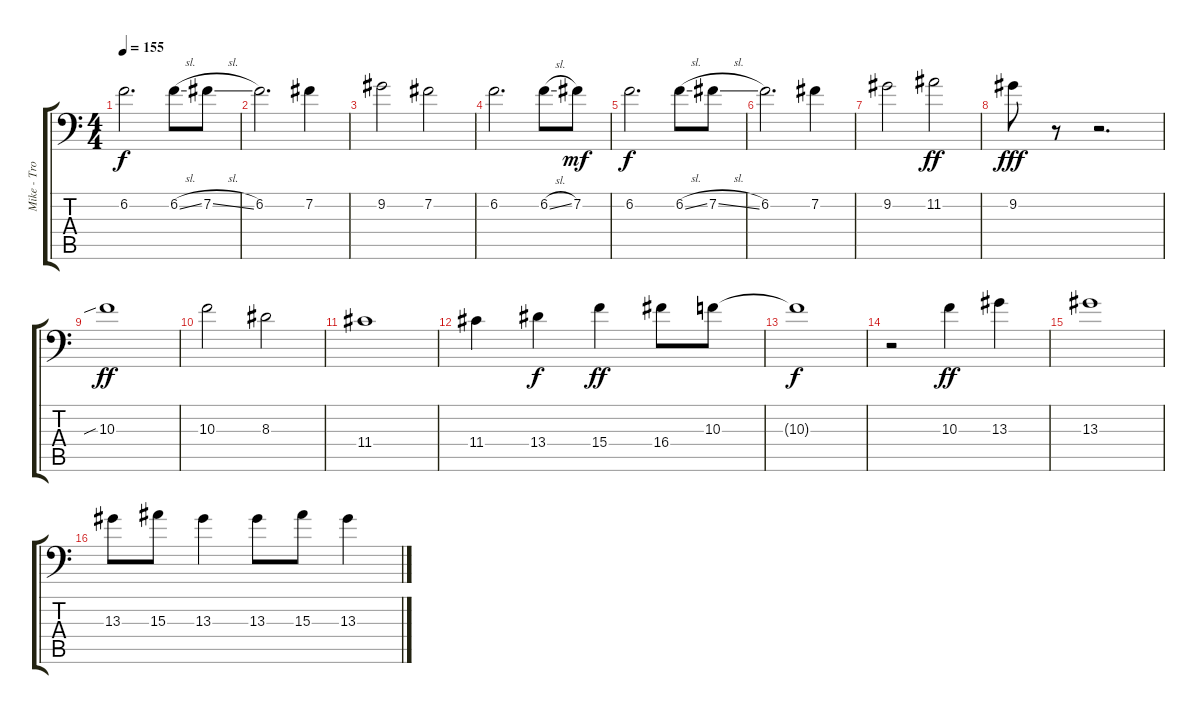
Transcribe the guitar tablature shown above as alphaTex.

\track ("Mike - Trombone" "Mike - Tro") {instrument trombone}
\staff {score tabs}
\tuning (E4 B3 G3 D3 A2 A1) {hide}
\ts (4 4)
\tempo 155
\clef f4
\ks c
6.2.2{d dy f} 6.2{sl}.8 7.2{sl}.8 |
6.2.2{d} 7.2.4 |
9.2.2 7.2.2 |
6.2.2{d} 6.2{sl}.8 7.2.8{dy mf} |
6.2.2{d dy f} 6.2{sl}.8 7.2{sl}.8 |
6.2.2{d} 7.2.4 |
9.2.2 11.2.2{dy ff} |
9.2.8{dy fff} r.8 r.2{d} |
10.3{sib}.1{dy ff} |
10.3.2 8.3.2 |
11.4.1 |
11.4.4 13.4.4{dy f} 15.4.4{dy ff} 16.4.8 10.3.8 |
10.3{t}.1{dy f} |
r.2 10.3.4{dy ff} 13.3.4 |
13.3.1 |
13.3.8 15.3.8 13.3.4 13.3.8 15.3.8 13.3.4
